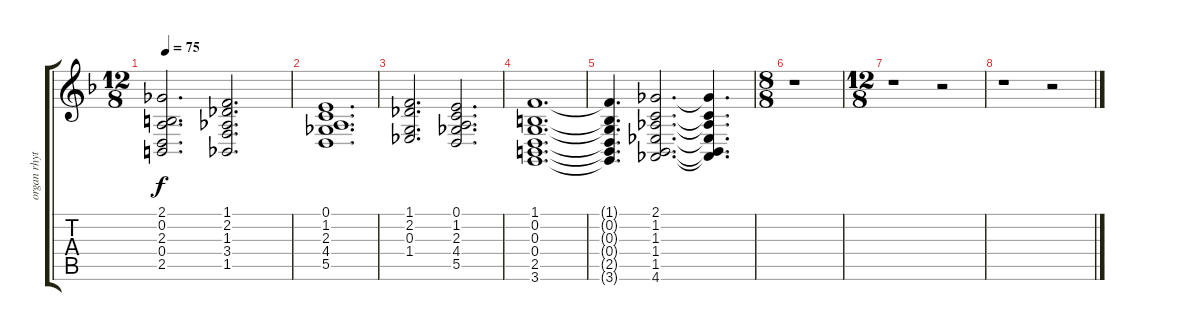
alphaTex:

\track ("organ rhythm" "organ rhyt") {instrument drawbarorgan}
\staff {score tabs}
\tuning (E4 B3 G3 D3 A2 E2) {hide}
\ts (12 8)
\tempo 75
\clef g2
\ks f
(2.1 0.2 2.3 0.4 2.5).2{d dy f} (1.1 2.2 1.3 3.4 1.5).2{d} |
(0.1 1.2 2.3 4.4 5.5).1{d} |
(1.1 2.2 0.3 1.4).2{d} (0.1 1.2 2.3 4.4 5.5).2{d} |
(1.1 0.2 0.3 0.4 2.5 3.6).1{d} |
(1.1{t} 0.2{t} 0.3{t} 0.4{t} 2.5{t} 3.6{t}).4{d} (2.1 1.2 1.3 1.4 1.5 4.6).2{d} (2.1{t} 1.2{t} 1.3{t} 1.4{t} 1.5{t} 4.6{t}).4{d} |
\ts (8 8)
r.1 |
\ts (12 8)
r.1 r.2 |
r.1 r.2
